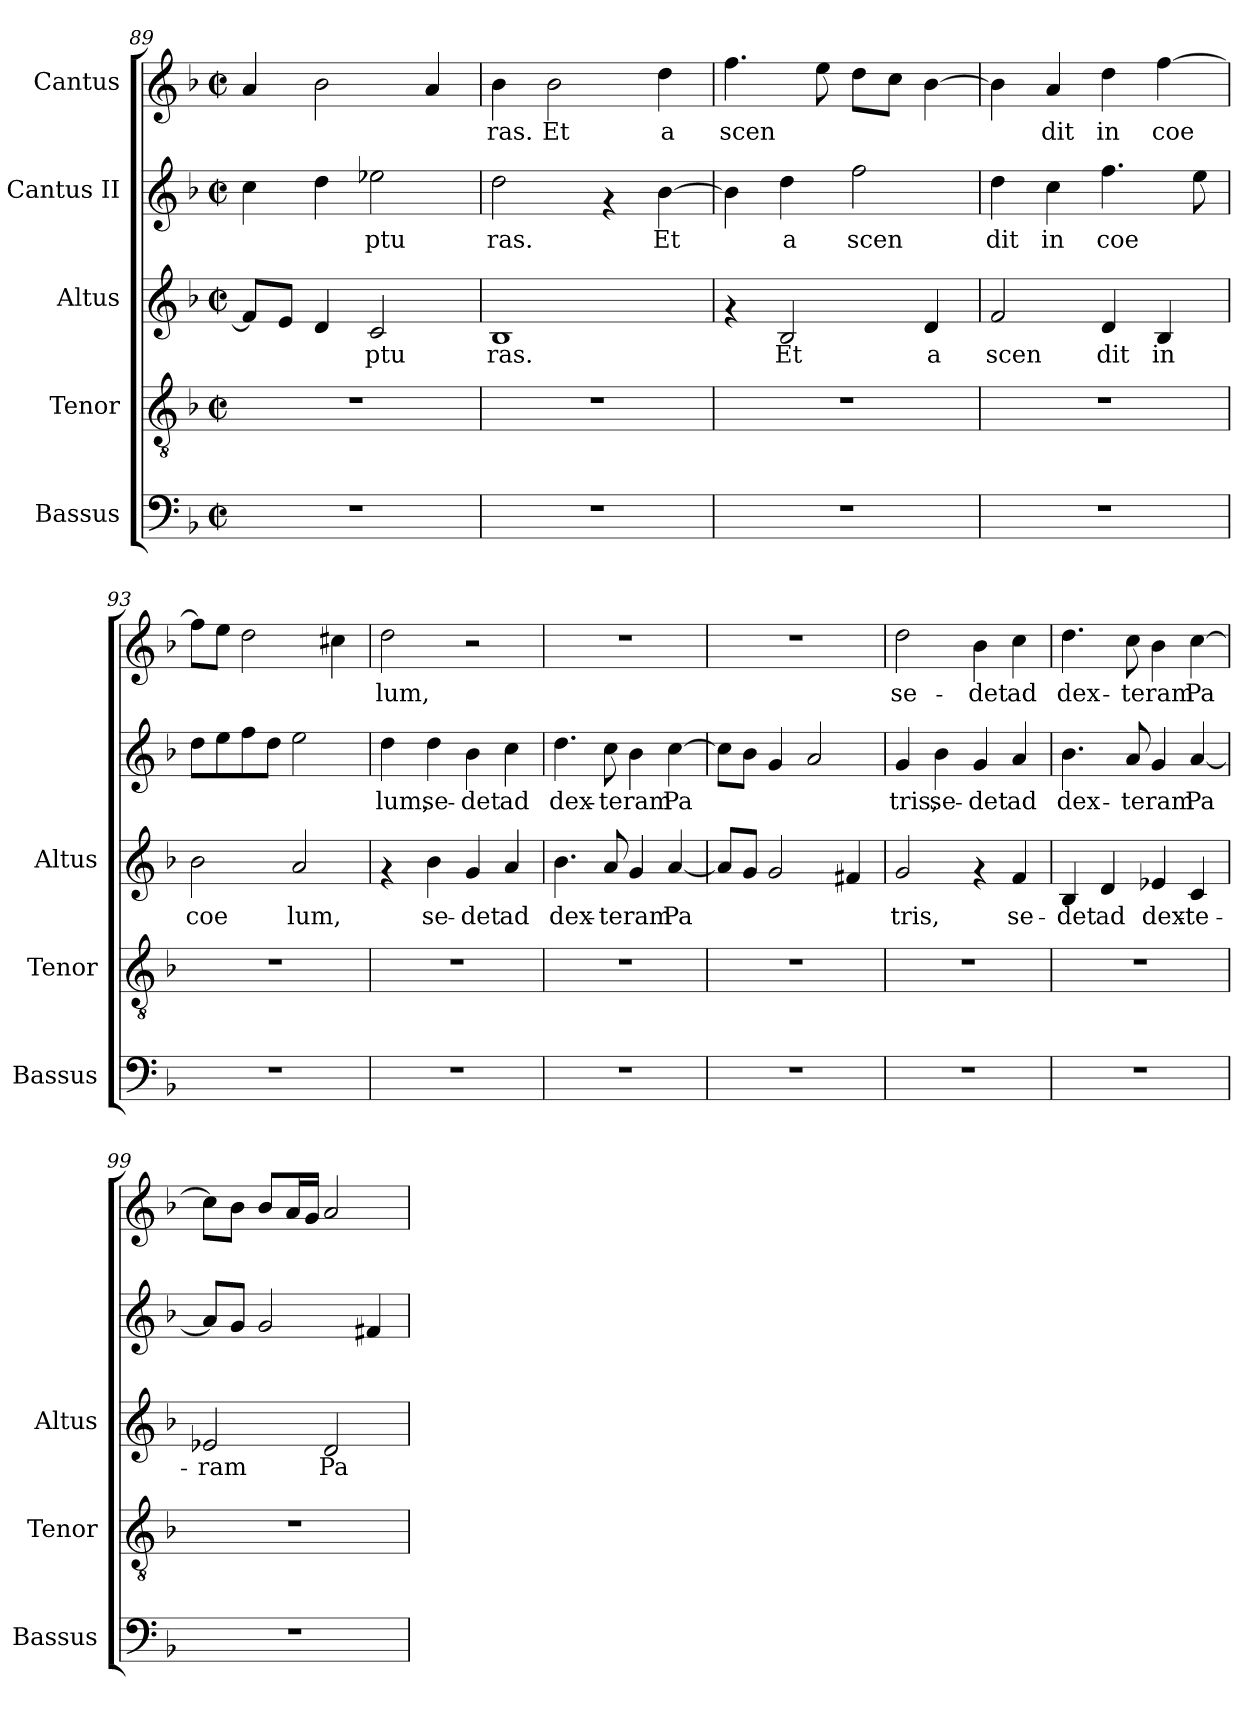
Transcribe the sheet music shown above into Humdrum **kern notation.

**kern	**kern	**kern	**text	**kern	**text	**kern	**text
*part5	*part4	*part3	*part3	*part2	*part2	*part1	*part1
*staff5	*staff4	*staff3	*staff3	*staff2	*staff2	*staff1	*staff1
*I"Bassus	*I"Tenor	*I"Altus	*	*I"Cantus II	*	*I"Cantus	*
*I'Bassus	*I'Tenor	*I'Altus	*	*	*	*	*
*clefF4	*clefGv2	*clefG2	*	*clefG2	*	*clefG2	*
*k[b-]	*k[b-]	*k[b-]	*	*k[b-]	*	*k[b-]	*
*F:	*F:	*F:	*	*F:	*	*F:	*
*M2/2	*M2/2	*M2/2	*	*M2/2	*	*M2/2	*
*met(c|)	*met(c|)	*met(c|)	*	*met(c|)	*	*met(c|)	*
=89	=89	=89	=89	=89	=89	=89	=89
!	!	!	!LO:LY:b:cj	!	!LO:LY:b	!	!LO:LY:b
1r	1r	8f/L]	.	4cc\	--	4a/	.
!	!	!	!LO:LY:b:cj	!	!	!	!
.	.	8e/J	.	.	.	.	.
!	!	!	!LO:LY:b:cj	!	!LO:LY:b	!	!LO:LY:b
.	.	4d/	.	4dd\	--	2b-\	.
!	!	!	!LO:LY:b:cj	!	!LO:LY:b	!	!
.	.	2c/	ptu	2ee-X\	-ptu	.	.
!	!	!	!	!	!	!	!LO:LY:b
.	.	.	.	.	.	4a/	.
=90	=90	=90	=90	=90	=90	=90	=90
!	!	!	!LO:LY:b:cj	!	!LO:LY:b	!	!LO:LY:b
1r	1r	1B-	ras.	2dd\	ras.	4b-\	ras.
!	!	!	!	!	!	!	!LO:LY:b
.	.	.	.	.	.	2b-\	Et
.	.	.	.	4rf	.	.	.
!	!	!	!	!	!LO:LY:b	!	!LO:LY:b
.	.	.	.	[>4b-\	Et	4dd\	a
=91	=91	=91	=91	=91	=91	=91	=91
!	!	!	!	!	!LO:LY:b	!	!LO:LY:b
1r	1r	4rf	.	4b-\]	.	4.ff\	scen
!	!	!	!LO:LY:b:cj	!	!LO:LY:b	!	!
.	.	2B-/	Et	4dd\	a	.	.
!	!	!	!	!	!	!	!LO:LY:b
.	.	.	.	.	.	8ee\	.
!	!	!	!	!	!LO:LY:b	!	!LO:LY:b
.	.	.	.	2ff\	scen	8dd\L	.
!	!	!	!	!	!	!	!LO:LY:b
.	.	.	.	.	.	8cc\J	.
!	!	!	!LO:LY:b:cj	!	!	!	!LO:LY:b
.	.	4d/	a	.	.	[>4b-\	.
=92	=92	=92	=92	=92	=92	=92	=92
!	!	!	!LO:LY:b:cj	!	!LO:LY:b	!	!LO:LY:b
1r	1r	2f/	scen	4dd\	dit	4b-\]	.
!	!	!	!	!	!LO:LY:b	!	!LO:LY:b
.	.	.	.	4cc\	in	4a/	dit
!	!	!	!LO:LY:b:cj	!	!LO:LY:b	!	!LO:LY:b
.	.	4d/	dit	4.ff\	coe	4dd\	in
!	!	!	!LO:LY:b:cj	!	!	!	!LO:LY:b
.	.	4B-/	in	.	.	[>4ff\	coe
!	!	!	!	!	!LO:LY:b	!	!
.	.	.	.	8ee\	.	.	.
=93	=93	=93	=93	=93	=93	=93	=93
!	!	!	!LO:LY:b:cj	!	!LO:LY:b	!	!LO:LY:b
1r	1r	2b-\	coe	8dd\L	.	8ff\L]	.
!	!	!	!	!	!LO:LY:b	!	!LO:LY:b
.	.	.	.	8ee\	.	8ee\J	.
!	!	!	!	!	!LO:LY:b	!	!LO:LY:b
.	.	.	.	8ff\	.	2dd\	.
!	!	!	!	!	!LO:LY:b	!	!
.	.	.	.	8dd\J	.	.	.
!	!	!	!LO:LY:b:cj	!	!LO:LY:b	!	!
.	.	2a/	lum,	2ee\	.	.	.
!	!	!	!	!	!	!	!LO:LY:b
.	.	.	.	.	.	4cc#\	.
!!LO:PB:g=z
=94	=94	=94	=94	=94	=94	=94	=94
!	!	!	!	!	!LO:LY:b	!	!LO:LY:b
1r	1r	4rf	.	4dd\	lum,	2dd\	lum,
!	!	!	!LO:LY:b:cj	!	!LO:LY:b	!	!
.	.	4b-\	se-	4dd\	se-	.	.
!	!	!	!LO:LY:b:cj	!	!LO:LY:b	!	!
.	.	4g/	-det	4b-\	-det	2r	.
!	!	!	!LO:LY:b:cj	!	!LO:LY:b	!	!
.	.	4a/	ad	4cc\	ad	.	.
=95	=95	=95	=95	=95	=95	=95	=95
!	!	!	!LO:LY:b:cj	!	!LO:LY:b	!	!
1r	1r	4.b-\	dex-	4.dd\	dex-	1r	.
!	!	!	!LO:LY:b:cj	!	!LO:LY:b	!	!
.	.	8a/	-teram	8cc\	-teram	.	.
!	!	!	!LO:LY:b:cj	!	!LO:LY:b	!	!
.	.	4g/	.	4b-\	.	.	.
!	!	!	!LO:LY:b:cj	!	!LO:LY:b	!	!
.	.	[<4a/	Pa-	[>4cc\	Pa-	.	.
=96	=96	=96	=96	=96	=96	=96	=96
!	!	!	!LO:LY:b:cj	!	!LO:LY:b	!	!
1r	1r	8a/L]	--	8cc\L]	--	1r	.
!	!	!	!LO:LY:b:cj	!	!LO:LY:b	!	!
.	.	8g/J	--	8b-\J	--	.	.
!	!	!	!LO:LY:b:cj	!	!LO:LY:b	!	!
.	.	2g/	--	4g/	--	.	.
!	!	!	!	!	!LO:LY:b	!	!
.	.	.	.	2a/	--	.	.
!	!	!	!LO:LY:b:cj	!	!	!	!
.	.	4f#/	--	.	.	.	.
=97	=97	=97	=97	=97	=97	=97	=97
!	!	!	!LO:LY:b:cj	!	!LO:LY:b	!	!LO:LY:b
1r	1r	2g/	-tris,	4g/	-tris,	2dd\	se-
!	!	!	!	!	!LO:LY:b	!	!
.	.	.	.	4b-\	se-	.	.
!	!	!	!	!	!LO:LY:b	!	!LO:LY:b
.	.	4rf	.	4g/	-det	4b-\	-det
!	!	!	!LO:LY:b:cj	!	!LO:LY:b	!	!LO:LY:b
.	.	4f/	se-	4a/	ad	4cc\	ad
=98	=98	=98	=98	=98	=98	=98	=98
!	!	!	!LO:LY:b:cj	!	!LO:LY:b	!	!LO:LY:b
1r	1r	4B-/	-det	4.b-\	dex-	4.dd\	dex-
!	!	!	!LO:LY:b:cj	!	!	!	!
.	.	4d/	ad	.	.	.	.
!	!	!	!	!	!LO:LY:b	!	!LO:LY:b
.	.	.	.	8a/	-teram	8cc\	-teram
!	!	!	!LO:LY:b:cj	!	!LO:LY:b	!	!LO:LY:b
.	.	4e-X/	dex-	4g/	.	4b-\	.
!	!	!	!LO:LY:b:cj	!	!LO:LY:b	!	!LO:LY:b
.	.	4c/	-te-	[<4a/	Pa-	[>4cc\	Pa-
=99	=99	=99	=99	=99	=99	=99	=99
!	!	!	!LO:LY:b:cj	!	!LO:LY:b	!	!LO:LY:b
1r	1r	2e-/	-ram	8a/L]	--	8cc\L]	--
!	!	!	!	!	!LO:LY:b	!	!LO:LY:b
.	.	.	.	8g/J	--	8b-\J	--
!	!	!	!	!	!LO:LY:b	!	!LO:LY:b
.	.	.	.	2g/	--	8b-/L	--
!	!	!	!	!	!	!	!LO:LY:b
.	.	.	.	.	.	16a/	--
!	!	!	!	!	!	!	!LO:LY:b
.	.	.	.	.	.	16g/J	--
!	!	!	!LO:LY:b:cj	!	!	!	!LO:LY:b
.	.	2d/	Pa-	.	.	2a/	--
!	!	!	!	!	!LO:LY:b	!	!
.	.	.	.	4f#/	--	.	.
=	=	=	=	=	=	=	=
*-	*-	*-	*-	*-	*-	*-	*-
